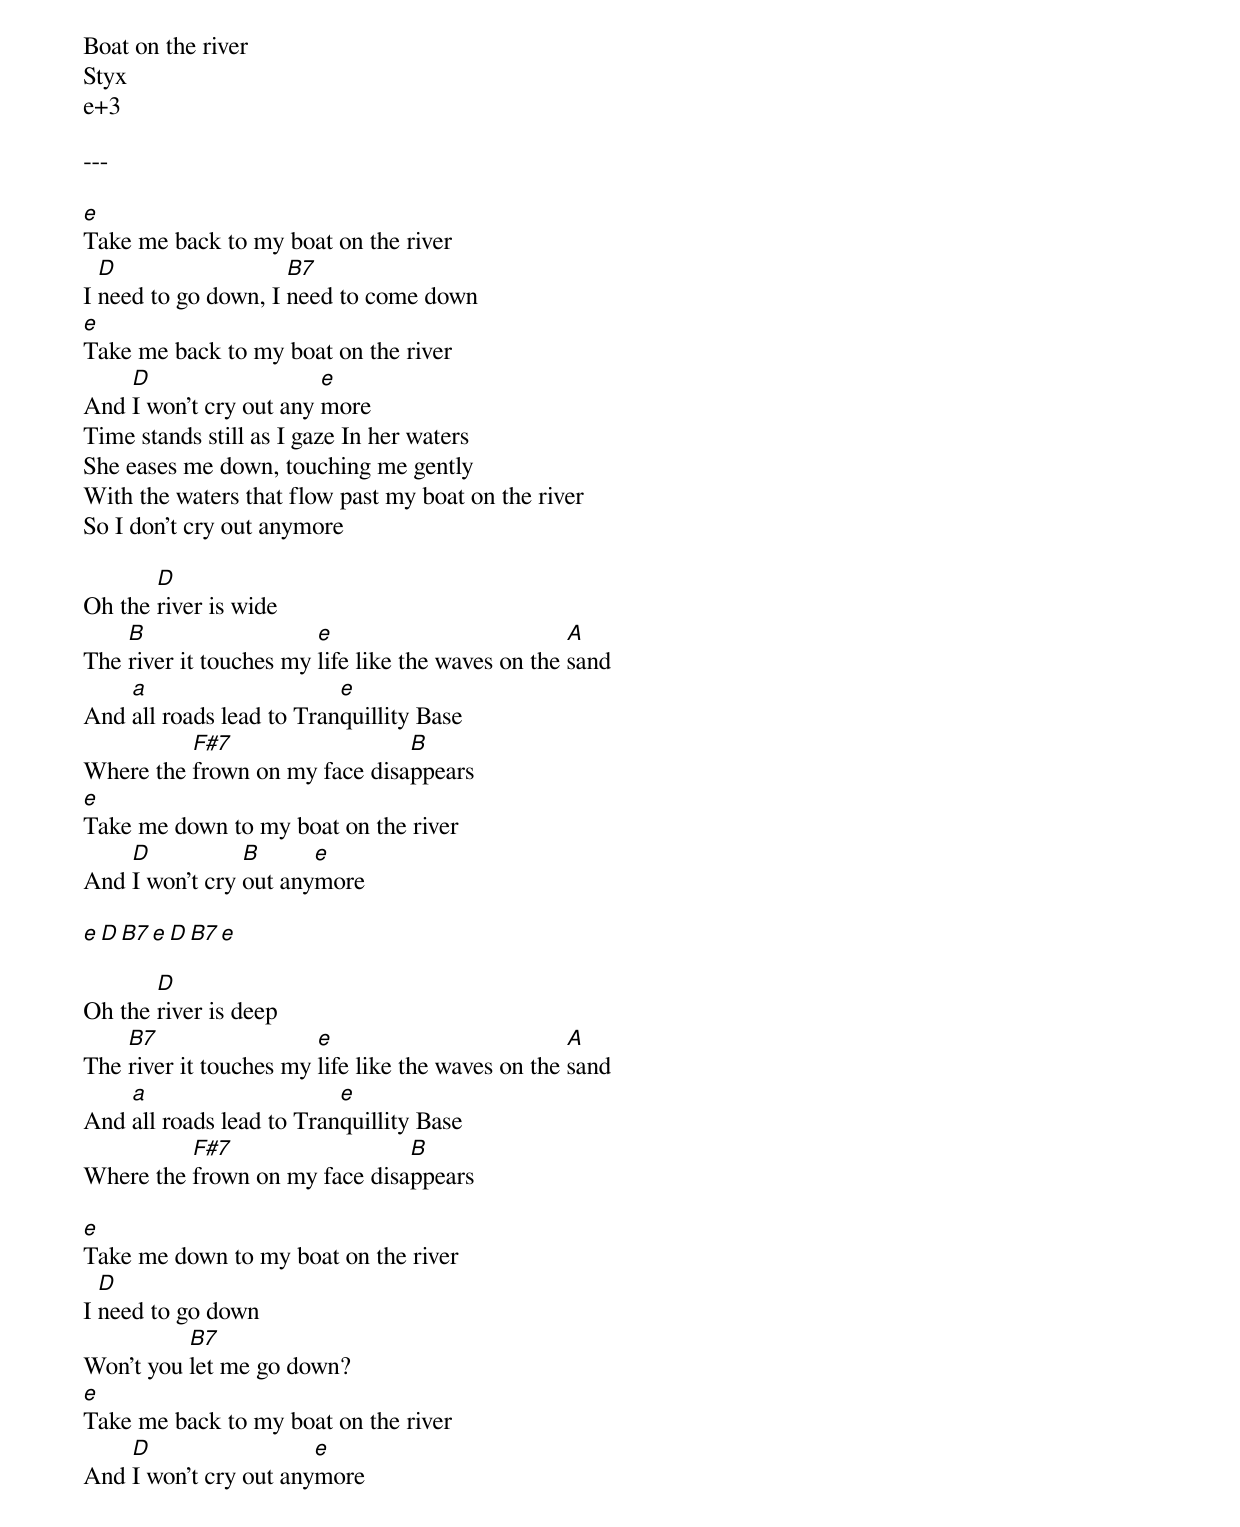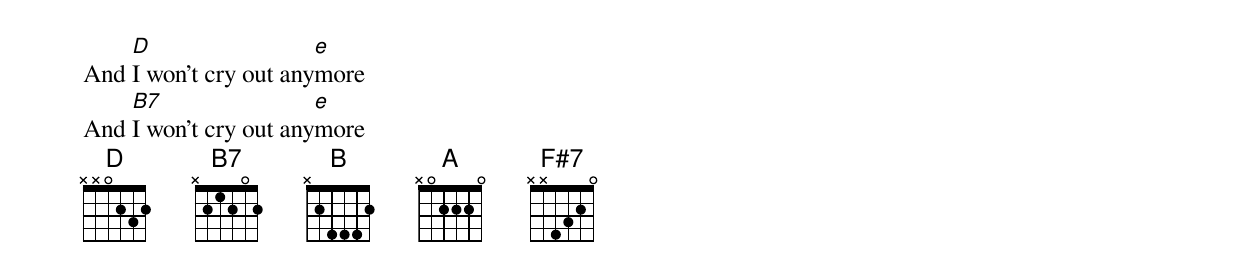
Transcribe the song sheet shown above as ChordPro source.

Boat on the river
Styx
e+3

---

[e]Take me back to my boat on the river
I [D]need to go down, I [B7]need to come down
[e]Take me back to my boat on the river
And [D]I won't cry out any [e]more
Time stands still as I gaze In her waters
She eases me down, touching me gently
With the waters that flow past my boat on the river
So I don't cry out anymore

Oh the [D]river is wide
The [B]river it touches my [e]life like the waves on the [A]sand
And [a]all roads lead to Tran[e]quillity Base
Where the [F#7]frown on my face disa[B]ppears
[e]Take me down to my boat on the river
And [D]I won't cry [B]out any[e]more

[e][D][B7][e][D][B7][e]

Oh the [D]river is deep
The [B7]river it touches my [e]life like the waves on the [A]sand
And [a]all roads lead to Tran[e]quillity Base
Where the [F#7]frown on my face disa[B]ppears

[e]Take me down to my boat on the river
I [D]need to go down
Won't you [B7]let me go down?
[e]Take me back to my boat on the river
And [D]I won't cry out any[e]more
And [D]I won't cry out any[e]more
And [B7]I won't cry out any[e]more
